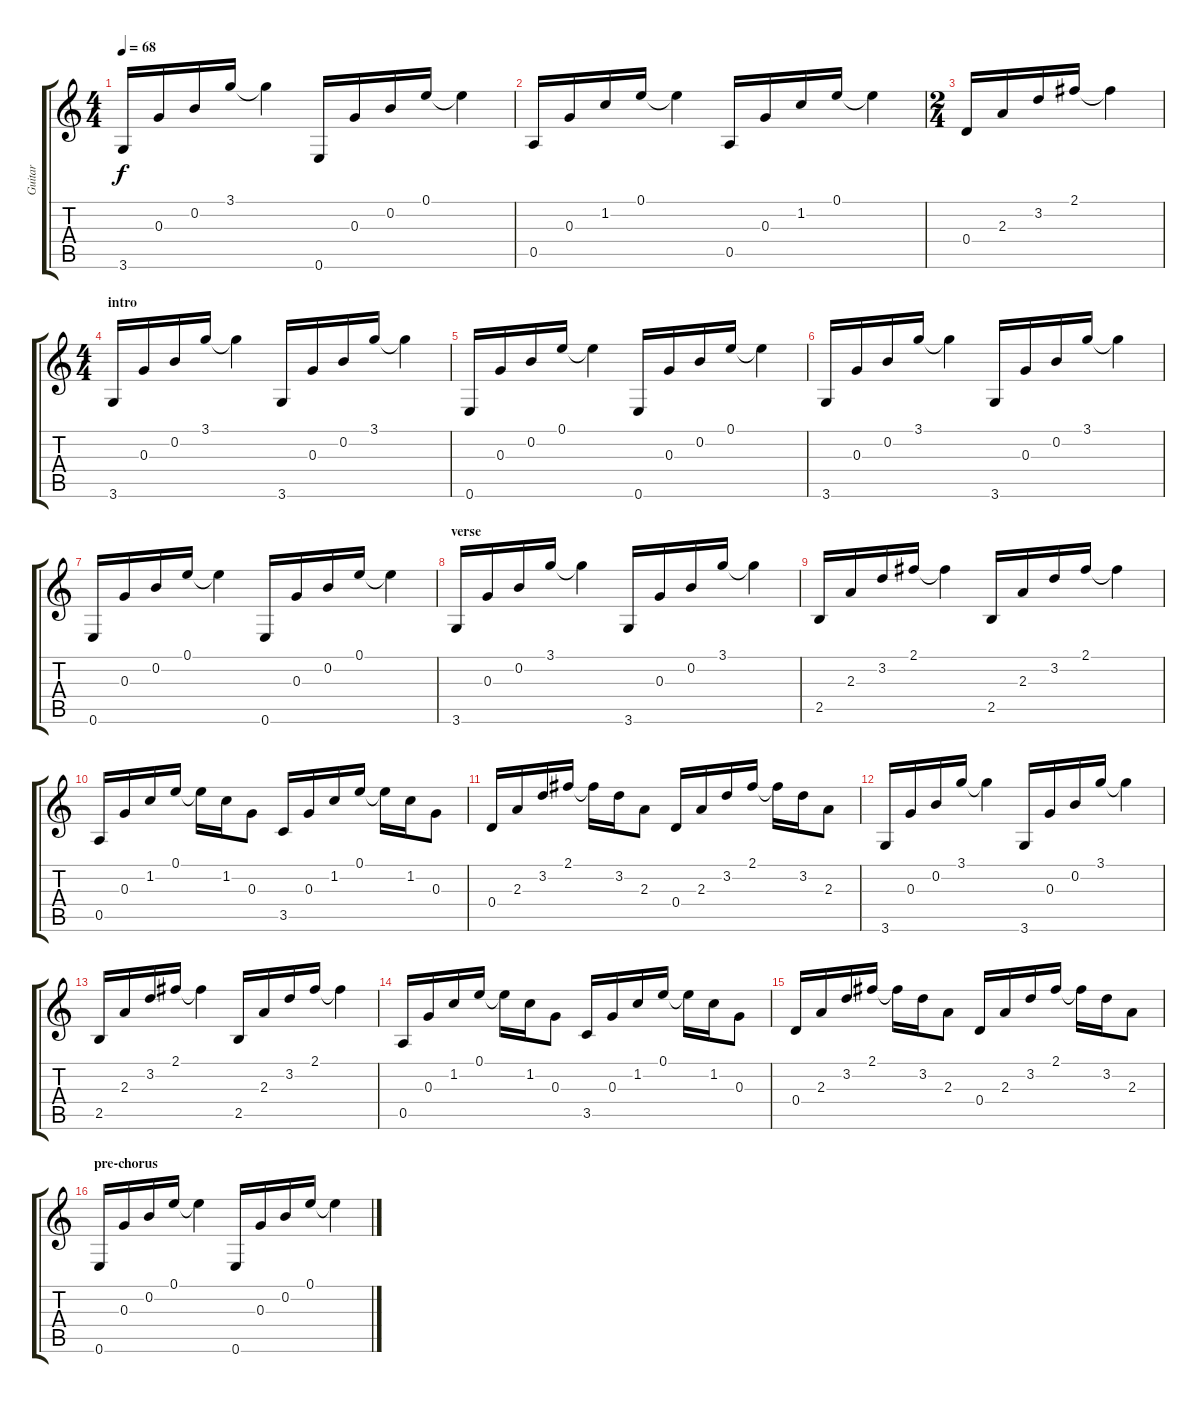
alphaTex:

\track ("Guitar" "Guitar") {instrument electricguitarclean}
\staff {score tabs}
\tuning (E4 B3 G3 D3 A2 E2) {hide}
\ts (4 4)
\tempo 68
\clef g2
\ks c
3.6.16{dy f} 0.3.16 0.2.16 3.1.16 3.1{t}.4 0.6.16 0.3.16 0.2.16 0.1.16 0.1{t}.4 |
0.5.16 0.3.16 1.2.16 0.1.16 0.1{t}.4 0.5.16 0.3.16 1.2.16 0.1.16 0.1{t}.4 |
\ts (2 4)
0.4.16 2.3.16 3.2.16 2.1.16 2.1{t}.4 |
\ts (4 4)
\section ("" "intro")
3.6.16 0.3.16 0.2.16 3.1.16 3.1{t}.4 3.6.16 0.3.16 0.2.16 3.1.16 3.1{t}.4 |
0.6.16 0.3.16 0.2.16 0.1.16 0.1{t}.4 0.6.16 0.3.16 0.2.16 0.1.16 0.1{t}.4 |
3.6.16 0.3.16 0.2.16 3.1.16 3.1{t}.4 3.6.16 0.3.16 0.2.16 3.1.16 3.1{t}.4 |
0.6.16 0.3.16 0.2.16 0.1.16 0.1{t}.4 0.6.16 0.3.16 0.2.16 0.1.16 0.1{t}.4 |
\section ("" "verse")
3.6.16 0.3.16 0.2.16 3.1.16 3.1{t}.4 3.6.16 0.3.16 0.2.16 3.1.16 3.1{t}.4 |
2.5.16 2.3.16 3.2.16 2.1.16 2.1{t}.4 2.5.16 2.3.16 3.2.16 2.1.16 2.1{t}.4 |
0.5.16 0.3.16 1.2.16 0.1.16 0.1{t}.16 1.2.16 0.3.8 3.5.16 0.3.16 1.2.16 0.1.16 0.1{t}.16 1.2.16 0.3.8 |
0.4.16 2.3.16 3.2.16 2.1.16 2.1{t}.16 3.2.16 2.3.8 0.4.16 2.3.16 3.2.16 2.1.16 2.1{t}.16 3.2.16 2.3.8 |
3.6.16 0.3.16 0.2.16 3.1.16 3.1{t}.4 3.6.16 0.3.16 0.2.16 3.1.16 3.1{t}.4 |
2.5.16 2.3.16 3.2.16 2.1.16 2.1{t}.4 2.5.16 2.3.16 3.2.16 2.1.16 2.1{t}.4 |
0.5.16 0.3.16 1.2.16 0.1.16 0.1{t}.16 1.2.16 0.3.8 3.5.16 0.3.16 1.2.16 0.1.16 0.1{t}.16 1.2.16 0.3.8 |
0.4.16 2.3.16 3.2.16 2.1.16 2.1{t}.16 3.2.16 2.3.8 0.4.16 2.3.16 3.2.16 2.1.16 2.1{t}.16 3.2.16 2.3.8 |
\section ("" "pre-chorus")
0.6.16 0.3.16 0.2.16 0.1.16 0.1{t}.4 0.6.16 0.3.16 0.2.16 0.1.16 0.1{t}.4
